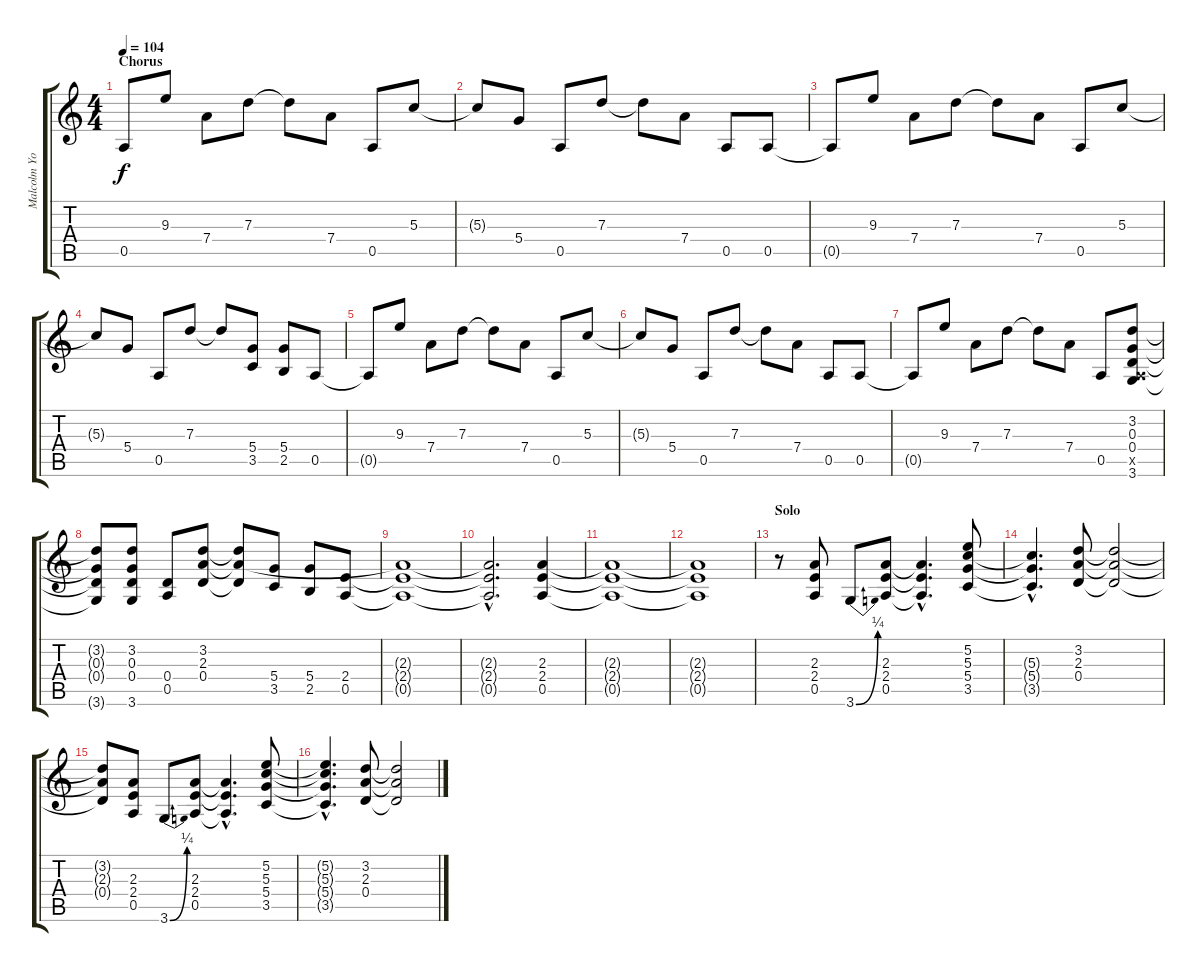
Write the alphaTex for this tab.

\track ("Malcolm Young" "Malcolm Yo") {instrument overdrivenguitar}
\staff {score tabs}
\tuning (E4 B3 G3 D3 A2 E2) {hide}
\ts (4 4)
\section ("" "Chorus")
\tempo 104
\clef g2
\ks c
0.5.8{dy f} 9.3.8 7.4.8 7.3.8 7.3{t}.8 7.4.8 0.5.8 5.3.8 |
5.3{t}.8 5.4.8 0.5.8 7.3.8 7.3{t}.8 7.4.8 0.5.8 0.5.8 |
0.5{t}.8 9.3.8 7.4.8 7.3.8 7.3{t}.8 7.4.8 0.5.8 5.3.8 |
5.3{t}.8 5.4.8 0.5.8 7.3.8 7.3{t}.8 (5.4 3.5).8 (5.4 2.5).8 0.5.8 |
0.5{t}.8 9.3.8 7.4.8 7.3.8 7.3{t}.8 7.4.8 0.5.8 5.3.8 |
5.3{t}.8 5.4.8 0.5.8 7.3.8 7.3{t}.8 7.4.8 0.5.8 0.5.8 |
0.5{t}.8 9.3.8 7.4.8 7.3.8 7.3{t}.8 7.4.8 0.5.8 (3.2 0.3 0.4 0.5{x} 3.6).8 |
(3.2{t} 0.3{t} 0.4{t} 3.6{t}).8 (3.2 0.3 0.4 3.6).8 (0.4 0.5).8 (3.2 2.3 0.4).8 (3.2{t} 2.3{t} 0.4{t}).8 (5.4 3.5).8 (5.4 2.5).8 (2.4 0.5).8 |
(2.3{t} 2.4{t} 0.5{t}).1 |
(2.3{hac t} 2.4{hac t} 0.5{hac t}).2{d} (2.3 2.4 0.5).4 |
(2.3{t} 2.4{t} 0.5{t}).1 |
(2.3{t} 2.4{t} 0.5{t}).1 |
\section ("" "Solo")
r.8 (2.3 2.4 0.5).8 3.6{be (bend 0 0 60 1)}.8 (2.3 2.4 0.5).8 (2.3{hac t} 2.4{hac t} 0.5{hac t}).4{d} (5.2 5.3 5.4 3.5).8 |
(5.3{hac t} 5.4{hac t} 3.5{hac t}).4{d} (3.2 2.3 0.4).8 (3.2{t} 2.3{t} 0.4{t}).2 |
(3.2{t} 2.3{t} 0.4{t}).8 (2.3 2.4 0.5).8 3.6{be (bend 0 0 60 1)}.8 (2.3 2.4 0.5).8 (2.3{hac t} 2.4{hac t} 0.5{hac t}).4{d} (5.2 5.3 5.4 3.5).8 |
(5.2{hac t} 5.3{hac t} 5.4{hac t} 3.5{hac t}).4{d} (3.2 2.3 0.4).8 (3.2{t} 2.3{t} 0.4{t}).2
